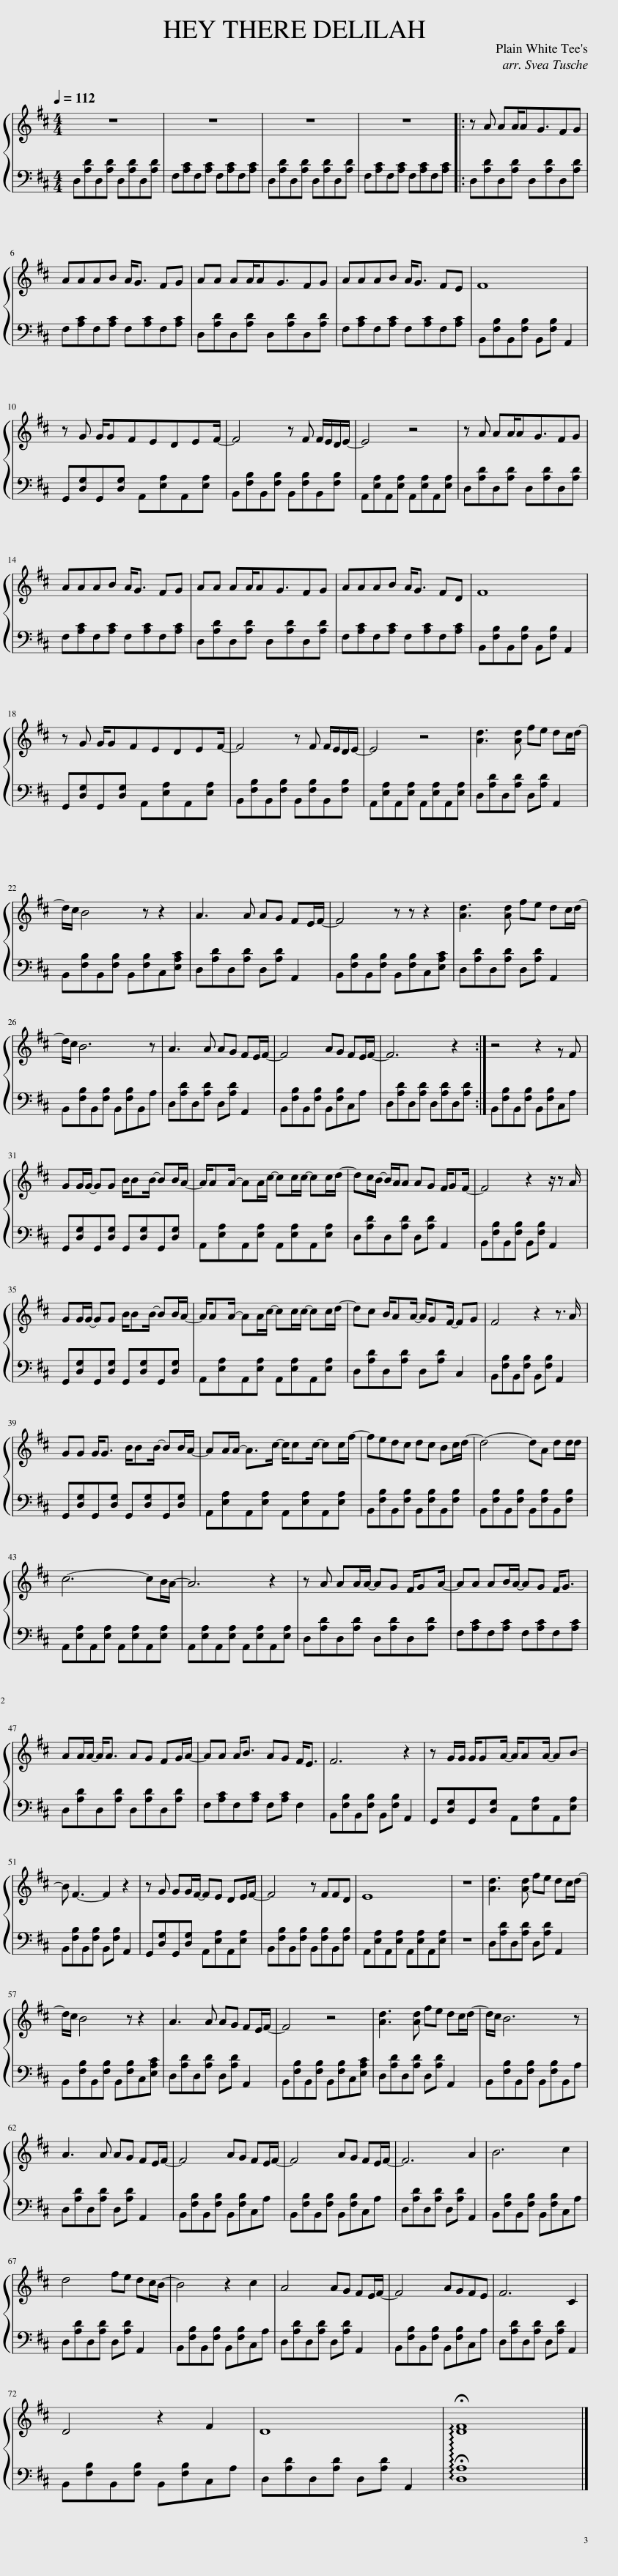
X:1
%%score { 1 | 2 }
L:1/8
Q:1/4=112
M:4/4
I:linebreak $
K:D
V:1 treble
V:2 bass
V:1
 z8 | z8 | z8 | z8 |: z A AA/AG3/2FG |$ %5
 AAAB A<G FG | AA AA/AG3/2FG | AAAB A<G FE | F8 |$ z G G/GFEDEF/- | %10
 F4 z F F/E/D/E/- | E4 z4 | z A AA/AG3/2FG |$ AAAB A<G FG | AA AA/AG3/2FG | %15
 AAAB A<G FD | F8 |$ z G G/GFEDEF/- | F4 z F F/E/D/E/- | E4 z4 | %20
 [Ad]3 [Ad] fe dc/d/- |$ d/c/ B4 z z2 | A3 A AG FE/F/- | F4 z z z2 | [Ad]3 [Ad] fe dc/d/- |$ %25
 d/c/ B6 z | A3 A AG FE/F/- | F4 AG FE/F/- | F6 z2 :| z4 z2 z F |$ %30
 GG/G/- GG B/BB/- BB/A/- | A/AA/- AA/c/- cc/c/- cc/d/- | dc/B/- B/A/A AG F/GF/- | F4 z2 z/ z A/ |$ GG/G/- GG B/BB/- BB/A/- | %35
 A/AA/- AA/c/- cc/c/- cc/d/- | dc B/AA/- A/GF/- FG | F4 z2 z3/2 A/ |$ GG G<G B/BB/- BB/A/- | AA/A/- A>c- c/cc/- cc/f/- | %40
 fedc dc Bc/d/- | d4- dA dd/d/ |$ c6- cB/A/- | A6 z2 | z A AA/A/- AG F/GA/- | %45
 AA AB/A/- AG F<G |$ AA/A/- A<A AG FG/A/- | AA A<B AG F<E | F6 z2 | z G/G/ G/GA/- A/AA/- AB- |$ %50
 B F3- F2 z2 | z G GG/F/- FE DE/F/- | F4 z FFD | E8 | z8 | %55
 [Ad]3 [Ad] fe dc/d/- |$ d/c/ B4 z z2 | A3 A AG FE/F/- | F4 z4 | [Ad]3 [Ad] fe dc/d/- | %60
 d/c/ B6 z |$ A3 A AG FE/F/- | F4 AG FE/F/- | F4 AG FE/F/- | F6 A2 | %65
 B6 c2 |$ d4 fe dc/B/- | B4 z2 c2 | A4 AG FE/F/- | F4 AGFE | %70
 F6 C2 |$ D4 z2 F2 | D8 | !arpeggio!!fermata![DF]8 |] %74
V:2
 D,[A,D]D,[A,D] D,[A,D]D,[A,D] | F,[A,C]F,[A,C] F,[A,C]F,[A,C] | D,[A,D]D,[A,D] D,[A,D]D,[A,D] | F,[A,C]F,[A,C] F,[A,C]F,[A,C] |: D,[A,D]D,[A,D] D,[A,D]D,[A,D] |$ %5
 F,[A,C]F,[A,C] F,[A,C]F,[A,C] | D,[A,D]D,[A,D] D,[A,D]D,[A,D] | F,[A,C]F,[A,C] F,[A,C]F,[A,C] | B,,[F,B,]B,,[F,B,] B,,[F,B,] A,,2 |$ G,,[D,G,]G,,[D,G,] A,,[E,A,]A,,[E,A,] | %10
 B,,[F,B,]B,,[F,B,] B,,[F,B,]B,,[F,B,] | A,,[E,A,]A,,[E,A,] A,,[E,A,]A,,[E,A,] | D,[A,D]D,[A,D] D,[A,D]D,[A,D] |$ F,[A,C]F,[A,C] F,[A,C]F,[A,C] | D,[A,D]D,[A,D] D,[A,D]D,[A,D] | %15
 F,[A,C]F,[A,C] F,[A,C]F,[A,C] | B,,[F,B,]B,,[F,B,] B,,[F,B,] A,,2 |$ G,,[D,G,]G,,[D,G,] A,,[E,A,]A,,[E,A,] | B,,[F,B,]B,,[F,B,] B,,[F,B,]B,,[F,B,] | A,,[E,A,]A,,[E,A,] A,,[E,A,]A,,[E,A,] | %20
 D,[A,D]D,[A,D] D,[A,D] A,,2 |$ B,,[F,B,]B,,[F,B,] B,,[F,B,]C,[E,A,C] | D,[A,D]D,[A,D] D,[A,D] A,,2 | B,,[F,B,]B,,[F,B,] B,,[F,B,]C,[E,A,C] | D,[A,D]D,[A,D] D,[A,D] A,,2 |$ %25
 B,,[F,B,]B,,[F,B,] B,,[F,B,]B,,A, | D,[A,D]D,[A,D] D,[A,D] A,,2 | B,,[F,B,]B,,[F,B,] B,,[F,B,]C,A, | D,[A,D]D,[A,D] D,[A,D]D,[A,D] :| B,,[F,B,]B,,[F,B,] B,,[F,B,]C,A, |$ %30
 G,,[D,G,]G,,[D,G,] G,,[D,G,]G,,[D,G,] | A,,[E,A,]A,,[E,A,] A,,[E,A,]A,,[E,A,] | D,[A,D]D,[A,D] D,[A,D] A,,2 | B,,[F,B,]B,,[F,B,] B,,[F,B,] A,,2 |$ G,,[D,G,]G,,[D,G,] G,,[D,G,]G,,[D,G,] | %35
 A,,[E,A,]A,,[E,A,] A,,[E,A,]A,,[E,A,] | D,[A,D]D,[A,D] D,[A,D] C,2 | B,,[F,B,]B,,[F,B,] B,,[F,B,] A,,2 |$ G,,[D,G,]G,,[D,G,] G,,[D,G,]G,,[D,G,] | A,,[E,A,]A,,[E,A,] A,,[E,A,]A,,[E,A,] | %40
 B,,[F,B,]B,,[F,B,] B,,[F,B,]B,,[F,B,] | B,,[F,B,]B,,[F,B,] B,,[F,B,]B,,[F,B,] |$ A,,[E,A,]A,,[E,A,] A,,[E,A,]A,,[E,A,] | A,,[E,A,]A,,[E,A,] A,,[E,A,]A,,[E,A,] | D,[A,D]D,[A,D] D,[A,D]D,[A,D] | %45
 F,[A,C]F,[A,C] F,[A,C]F,[A,C] |$ D,[A,D]D,[A,D] D,[A,D]D,[A,D] | F,[A,C]F,[A,C] F,[A,C] F,2 | B,,[F,B,]B,,[F,B,] B,,[F,B,] A,,2 | G,,[D,G,]G,,[D,G,] A,,[E,A,]A,,[E,A,] |$ %50
 B,,[F,B,]B,,[F,B,] B,,[F,B,] A,,2 | G,,[D,G,]G,,[D,G,] A,,[E,A,]A,,[E,A,] | B,,[F,B,]B,,[F,B,] B,,[F,B,]B,,[F,B,] | A,,[E,A,]A,,[E,A,] A,,[E,A,]A,,[E,A,] | z8 | %55
 D,[A,D]D,[A,D] D,[A,D] A,,2 |$ B,,[F,B,]B,,[F,B,] B,,[F,B,]C,[E,A,C] | D,[A,D]D,[A,D] D,[A,D] A,,2 | B,,[F,B,]B,,[F,B,] B,,[F,B,]C,[E,A,C] | D,[A,D]D,[A,D] D,[A,D] A,,2 | %60
 B,,[F,B,]B,,[F,B,] B,,[F,B,]B,,A, |$ D,[A,D]D,[A,D] D,[A,D] A,,2 | B,,[F,B,]B,,[F,B,] B,,[F,B,]C,A, | B,,[F,B,]B,,[F,B,] B,,[F,B,]C,A, | D,[A,D]D,[A,D] D,[A,D] A,,2 | %65
 B,,[F,B,]B,,[F,B,] B,,[F,B,]C,A, |$ D,[A,D]D,[A,D] D,[A,D] A,,2 | B,,[F,B,]B,,[F,B,] B,,[F,B,]C,A, | D,[A,D]D,[A,D] D,[A,D] A,,2 | B,,[F,B,]B,,[F,B,] B,,[F,B,]C,A, | %70
 D,[A,D]D,[A,D] D,[A,D] A,,2 |$ B,,[F,B,]B,,[F,B,] B,,[F,B,]C,A, | D,[A,D]D,[A,D] D,[A,D] A,,2 | !fermata![D,A,]8 |] %74
